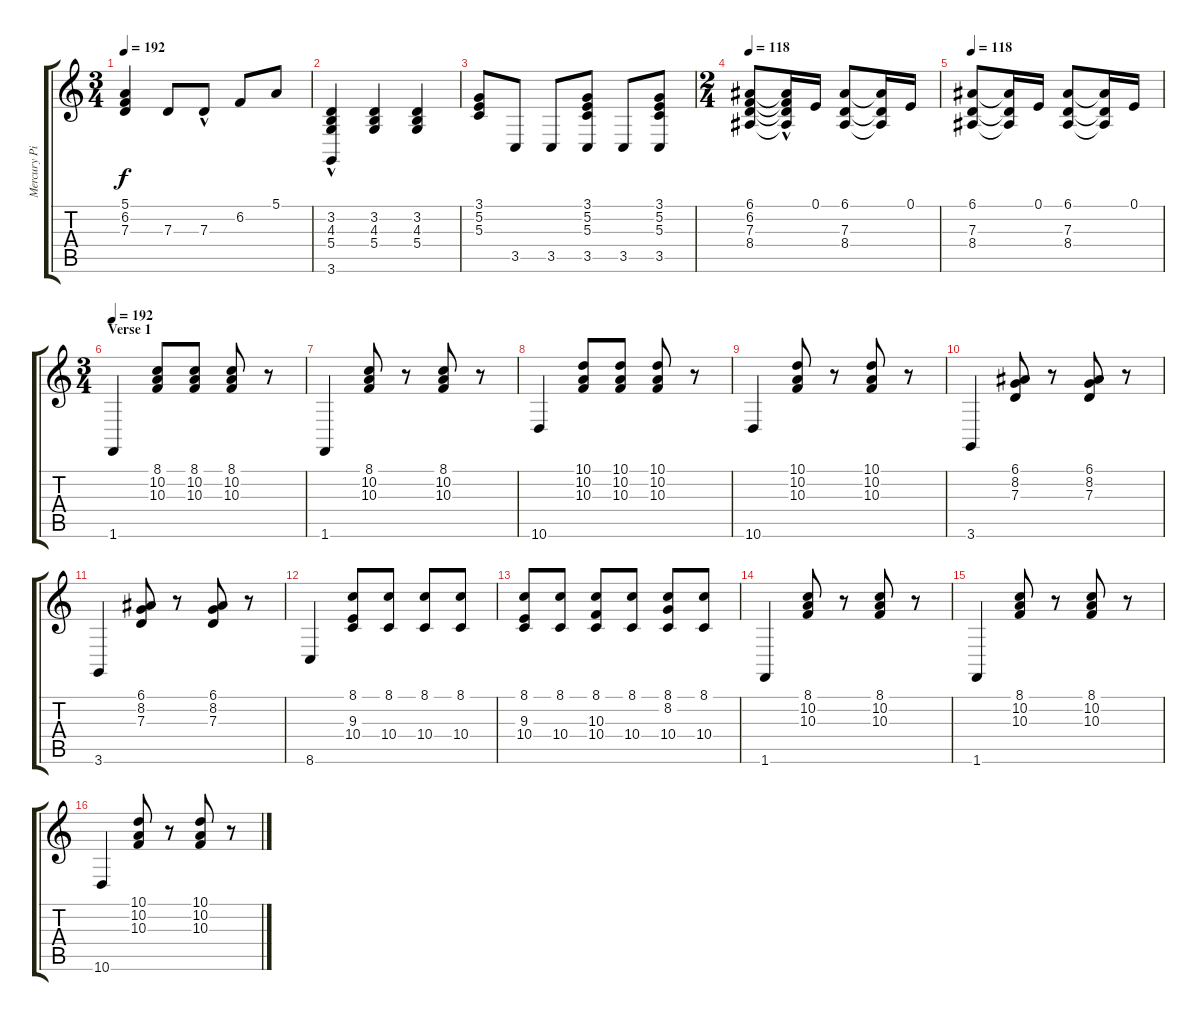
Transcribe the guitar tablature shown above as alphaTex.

\track ("Mercury Piano" "Mercury Pi") {instrument acousticgrandpiano}
\staff {score tabs}
\tuning (E4 B3 G3 D3 A2 E2) {hide}
\ts (3 4)
\tempo 192
\clef g2
\ks c
(5.1 6.2 7.3).4{dy f} 7.3.8 7.3{hac}.8 6.2.8 5.1.8 |
(3.2 4.3 5.4 3.6{hac}).4 (3.2 4.3 5.4).4 (3.2 4.3 5.4).4 |
(3.1 5.2 5.3).8 3.5.8 3.5.8 (3.1 5.2 5.3 3.5).8 3.5.8 (3.1 5.2 5.3 3.5).8 |
\ts (2 4)
\tempo 118
(6.1 6.2 7.3 8.4).8 (6.1{t} 6.2{hac t} 7.3{t} 8.4{t}).16 0.1.16 (6.1 7.3 8.4).8 (6.1{t} 7.3{t} 8.4{t}).16 0.1.16 |
\tempo 118
(6.1 7.3 8.4).8 (6.1{t} 7.3{t} 8.4{t}).16 0.1.16 (6.1 7.3 8.4).8 (6.1{t} 7.3{t} 8.4{t}).16 0.1.16 |
\ts (3 4)
\section ("" "Verse 1")
\tempo 192
1.6.4{balance 16} (8.1 10.2 10.3).8{balance 15} (8.1 10.2 10.3).8{balance 14} (8.1 10.2 10.3).8{balance 14} r.8 |
1.6.4{balance 13} (8.1 10.2 10.3).8{balance 12} r.8 (8.1 10.2 10.3).8{balance 11} r.8 |
10.6.4{balance 10} (10.1 10.2 10.3).8{balance 10} (10.1 10.2 10.3).8{balance 9} (10.1 10.2 10.3).8{balance 9} r.8 |
10.6.4{balance 8} (10.1 10.2 10.3).8 r.8 (10.1 10.2 10.3).8 r.8 |
3.6.4 (6.1 8.2 7.3).8 r.8 (6.1 8.2 7.3).8 r.8 |
3.6.4 (6.1 8.2 7.3).8 r.8 (6.1 8.2 7.3).8 r.8 |
8.6.4 (8.1 9.3 10.4).8 (8.1 10.4).8 (8.1 10.4).8 (8.1 10.4).8 |
(8.1 9.3 10.4).8 (8.1 10.4).8 (8.1 10.3 10.4).8 (8.1 10.4).8 (8.1 8.2 10.4).8 (8.1 10.4).8 |
1.6.4 (8.1 10.2 10.3).8 r.8 (8.1 10.2 10.3).8 r.8 |
1.6.4 (8.1 10.2 10.3).8 r.8 (8.1 10.2 10.3).8 r.8 |
10.6.4 (10.1 10.2 10.3).8 r.8 (10.1 10.2 10.3).8 r.8
